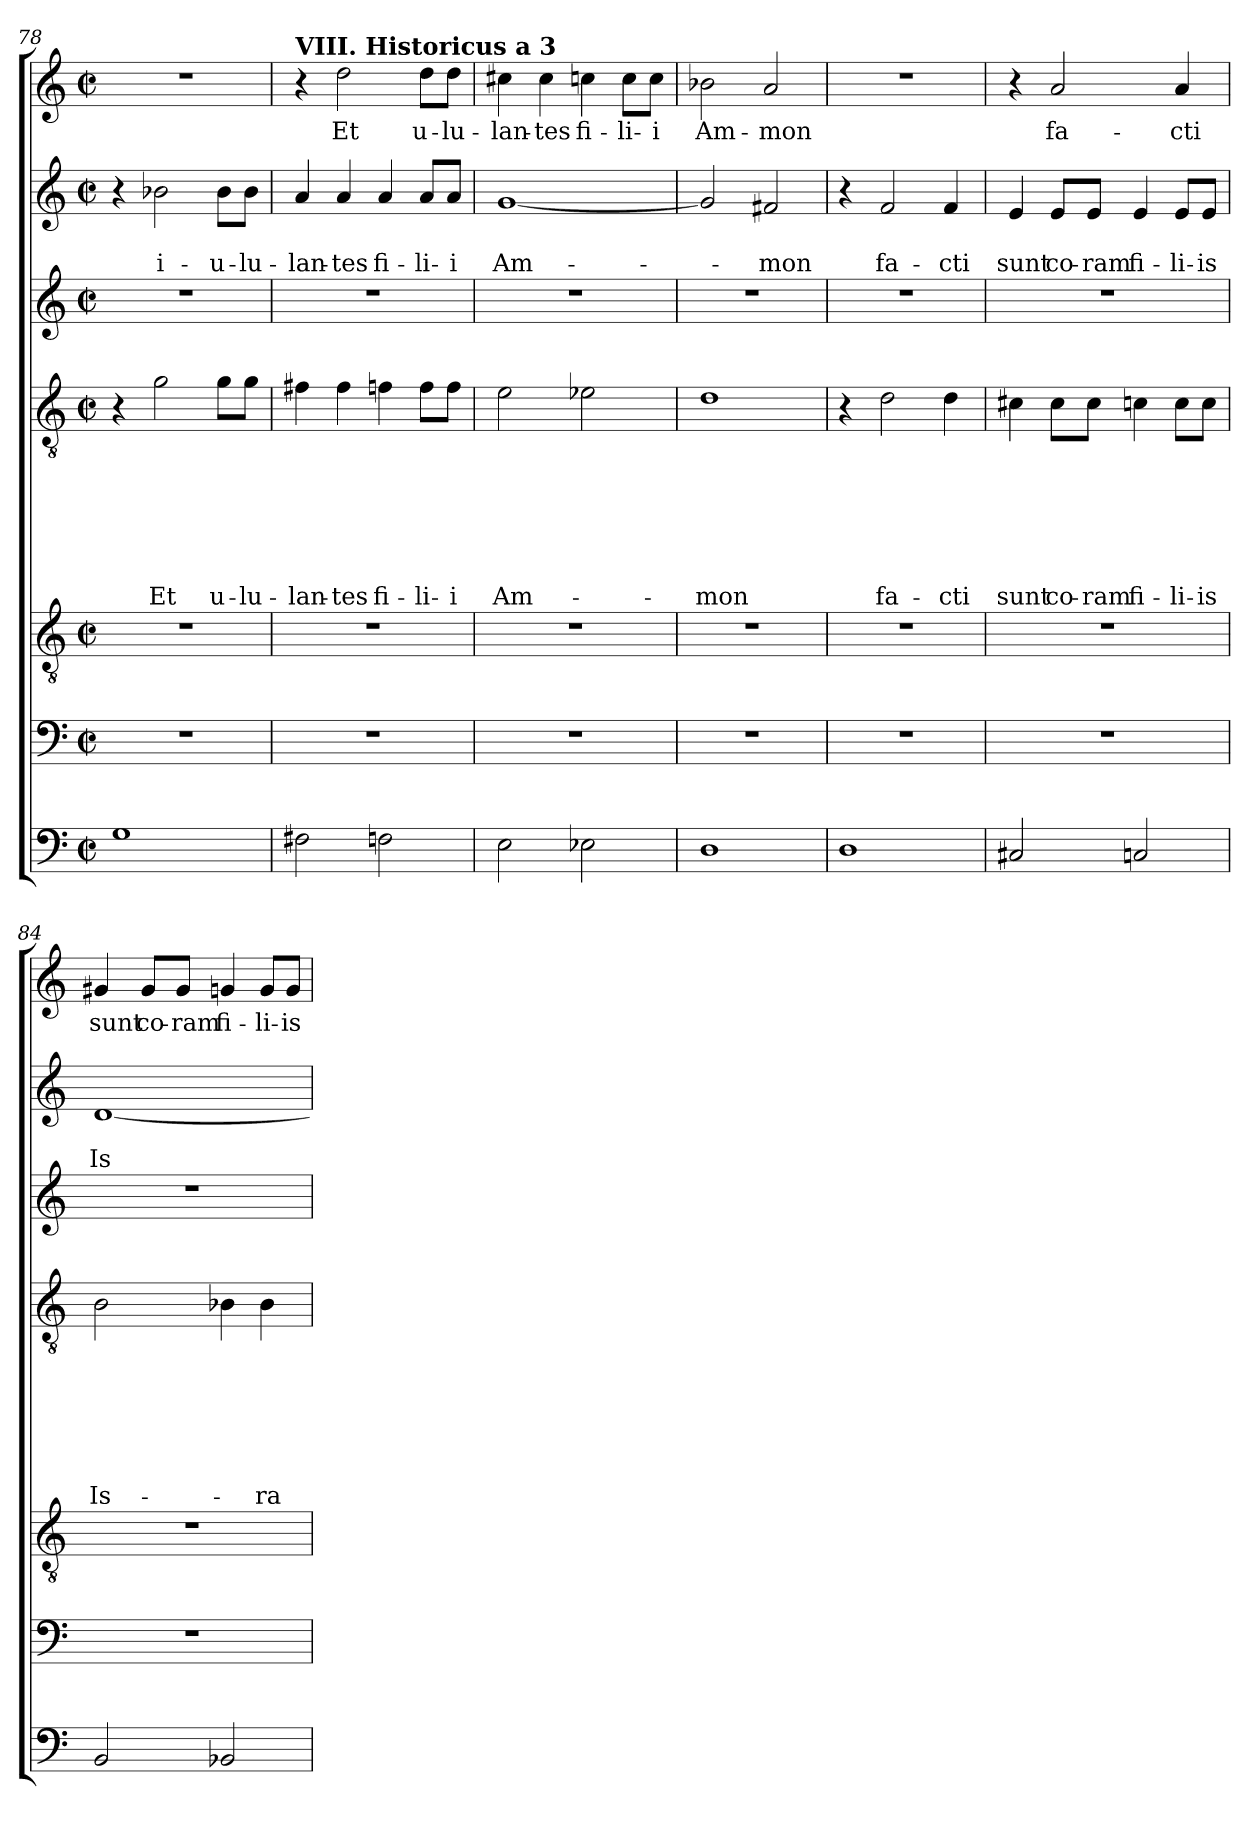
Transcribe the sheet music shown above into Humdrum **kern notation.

**kern	**kern	**kern	**kern	**text	**text	**text	**text	**text	**text	**text	**kern	**kern	**text	**text	**kern	**text
*part7	*part6	*part5	*part4	*part4	*part4	*part4	*part4	*part4	*part4	*part4	*part3	*part2	*part2	*part2	*part1	*part1
*staff7	*staff6	*staff5	*staff4	*staff4	*staff4	*staff4	*staff4	*staff4	*staff4	*staff4	*staff3	*staff2	*staff2	*staff2	*staff1	*staff1
!!LO:LB:g=z
*clefF4	*clefF4	*clefGv2	*clefGv2	*	*	*	*	*	*	*	*clefG2	*clefG2	*	*	*clefG2	*
*	*ITrd8c14	*	*	*	*	*	*	*	*	*	*	*	*	*	*	*
*k[]	*k[]	*k[]	*k[]	*	*	*	*	*	*	*	*k[]	*k[]	*	*	*k[]	*
*C:	*C:	*C:	*C:	*	*	*	*	*	*	*	*C:	*C:	*	*	*C:	*
*M2/2	*M2/2	*M2/2	*M2/2	*	*	*	*	*	*	*	*M2/2	*M2/2	*	*	*M2/2	*
*met(c|)	*met(c|)	*met(c|)	*met(c|)	*	*	*	*	*	*	*	*met(c|)	*met(c|)	*	*	*met(c|)	*
=78	=78	=78	=78	=78	=78	=78	=78	=78	=78	=78	=78	=78	=78	=78	=78	=78
1G	1r	1r	4r	.	.	.	.	.	.	.	1r	4r	.	.	1r	.
!	!	!	!	!	!	!	!	!	!	!LO:LY:b	!	!	!	!LO:LY:b	!	!
.	.	.	2g\	.	.	.	.	.	.	Et	.	2b-X\	.	i-	.	.
!	!	!	!	!	!	!	!	!	!	!LO:LY:b	!	!	!	!LO:LY:b	!	!
.	.	.	8g\L	.	.	.	.	.	.	u-	.	8b-\L	.	-u-	.	.
!	!	!	!	!	!	!	!	!	!	!LO:LY:b	!	!	!	!LO:LY:b	!	!
.	.	.	8g\J	.	.	.	.	.	.	-lu-	.	8b-\J	.	-lu-	.	.
=79	=79	=79	=79	=79	=79	=79	=79	=79	=79	=79	=79	=79	=79	=79	=79	=79
!	!	!	!	!	!	!	!	!	!	!	!	!	!	!	!LO:TX:a:B:t=VIII. Historicus a 3	!
!	!	!	!	!	!	!	!	!	!	!LO:LY:b	!	!	!	!LO:LY:b	!	!
2F#X\	1r	1r	4f#X\	.	.	.	.	.	.	-lan-	1r	4a/	.	-lan-	4r	.
!	!	!	!	!	!	!	!	!	!	!LO:LY:b	!	!	!	!LO:LY:b	!	!LO:LY:b
.	.	.	4f#\	.	.	.	.	.	.	-tes	.	4a/	.	-tes	2dd\	Et
!	!	!	!	!	!	!	!	!	!	!LO:LY:b	!	!	!	!LO:LY:b	!	!
2Fn\	.	.	4fn\	.	.	.	.	.	.	fi-	.	4a/	.	fi-	.	.
!	!	!	!	!	!	!	!	!	!	!LO:LY:b	!	!	!	!LO:LY:b	!	!LO:LY:b
.	.	.	8f\L	.	.	.	.	.	.	-li-	.	8a/L	.	-li-	8dd\L	u-
!	!	!	!	!	!	!	!	!	!	!LO:LY:b	!	!	!	!LO:LY:b	!	!LO:LY:b
.	.	.	8f\J	.	.	.	.	.	.	-i	.	8a/J	.	-i	8dd\J	-lu-
=80	=80	=80	=80	=80	=80	=80	=80	=80	=80	=80	=80	=80	=80	=80	=80	=80
!	!	!	!	!	!	!	!	!	!	!LO:LY:b	!	!	!	!LO:LY:b	!	!LO:LY:b
2E\	1r	1r	2e\	.	.	.	.	.	.	Am-	1r	[1g	.	Am-	4cc#X\	-lan-
!	!	!	!	!	!	!	!	!	!	!	!	!	!	!	!	!LO:LY:b
.	.	.	.	.	.	.	.	.	.	.	.	.	.	.	4cc#\	-tes
!	!	!	!	!	!	!	!	!	!	!	!	!	!	!	!	!LO:LY:b
2E-X\	.	.	2e-X\	.	.	.	.	.	.	.	.	.	.	.	4ccn\	fi-
!	!	!	!	!	!	!	!	!	!	!	!	!	!	!	!	!LO:LY:b
.	.	.	.	.	.	.	.	.	.	.	.	.	.	.	8cc\L	-li-
!	!	!	!	!	!	!	!	!	!	!	!	!	!	!	!	!LO:LY:b
.	.	.	.	.	.	.	.	.	.	.	.	.	.	.	8cc\J	-i
=81	=81	=81	=81	=81	=81	=81	=81	=81	=81	=81	=81	=81	=81	=81	=81	=81
!	!	!	!	!	!	!	!	!	!	!LO:LY:b	!	!	!	!	!	!LO:LY:b
1D	1r	1r	1d	.	.	.	.	.	.	-mon	1r	2g/]	.	.	2b-X\	Am-
!	!	!	!	!	!	!	!	!	!	!	!	!	!	!LO:LY:b	!	!LO:LY:b
.	.	.	.	.	.	.	.	.	.	.	.	2f#X/	.	-mon	2a/	-mon
=82	=82	=82	=82	=82	=82	=82	=82	=82	=82	=82	=82	=82	=82	=82	=82	=82
1D	1r	1r	4r	.	.	.	.	.	.	.	1r	4r	.	.	1r	.
!	!	!	!	!	!	!	!	!	!	!LO:LY:b	!	!	!	!LO:LY:b	!	!
.	.	.	2d\	.	.	.	.	.	.	fa-	.	2f/	.	fa-	.	.
!	!	!	!	!	!	!	!	!	!	!LO:LY:b	!	!	!	!LO:LY:b	!	!
.	.	.	4d\	.	.	.	.	.	.	-cti	.	4f/	.	-cti	.	.
=83	=83	=83	=83	=83	=83	=83	=83	=83	=83	=83	=83	=83	=83	=83	=83	=83
!	!	!	!	!	!	!	!	!	!	!LO:LY:b	!	!	!	!LO:LY:b	!	!
2C#X/	1r	1r	4c#X\	.	.	.	.	.	.	sunt	1r	4e/	.	sunt	4r	.
!	!	!	!	!	!	!	!	!	!	!LO:LY:b	!	!	!	!LO:LY:b	!	!LO:LY:b
.	.	.	8c#\L	.	.	.	.	.	.	co-	.	8e/L	.	co-	2a/	fa-
!	!	!	!	!	!	!	!	!	!	!LO:LY:b	!	!	!	!LO:LY:b	!	!
.	.	.	8c#\J	.	.	.	.	.	.	-ram	.	8e/J	.	-ram	.	.
!	!	!	!	!	!	!	!	!	!	!LO:LY:b	!	!	!	!LO:LY:b	!	!
2Cn/	.	.	4cn\	.	.	.	.	.	.	fi-	.	4e/	.	fi-	.	.
!	!	!	!	!	!	!	!	!	!	!LO:LY:b	!	!	!	!LO:LY:b	!	!LO:LY:b
.	.	.	8c\L	.	.	.	.	.	.	-li-	.	8e/L	.	-li-	4a/	-cti
!	!	!	!	!	!	!	!	!	!	!LO:LY:b	!	!	!	!LO:LY:b	!	!
.	.	.	8c\J	.	.	.	.	.	.	-is	.	8e/J	.	-is	.	.
!!LO:LB:g=z
=84	=84	=84	=84	=84	=84	=84	=84	=84	=84	=84	=84	=84	=84	=84	=84	=84
!	!	!	!	!	!	!	!	!	!	!LO:LY:b	!	!	!	!LO:LY:b	!	!LO:LY:b
2BB/	1r	1r	2B\	.	.	.	.	.	.	Is-	1r	[1d	.	Is-	4g#X/	sunt
!	!	!	!	!	!	!	!	!	!	!	!	!	!	!	!	!LO:LY:b
.	.	.	.	.	.	.	.	.	.	.	.	.	.	.	8g#/L	co-
!	!	!	!	!	!	!	!	!	!	!	!	!	!	!	!	!LO:LY:b
.	.	.	.	.	.	.	.	.	.	.	.	.	.	.	8g#/J	-ram
!	!	!	!	!	!	!	!	!	!	!	!	!	!	!	!	!LO:LY:b
2BB-X/	.	.	4B-X\	.	.	.	.	.	.	.	.	.	.	.	4gn/	fi-
!	!	!	!	!	!	!	!	!	!	!LO:LY:b	!	!	!	!	!	!LO:LY:b
.	.	.	4B-\	.	.	.	.	.	.	-ra-	.	.	.	.	8g/L	-li-
!	!	!	!	!	!	!	!	!	!	!	!	!	!	!	!	!LO:LY:b
.	.	.	.	.	.	.	.	.	.	.	.	.	.	.	8g/J	-is
=	=	=	=	=	=	=	=	=	=	=	=	=	=	=	=	=
*-	*-	*-	*-	*-	*-	*-	*-	*-	*-	*-	*-	*-	*-	*-	*-	*-
